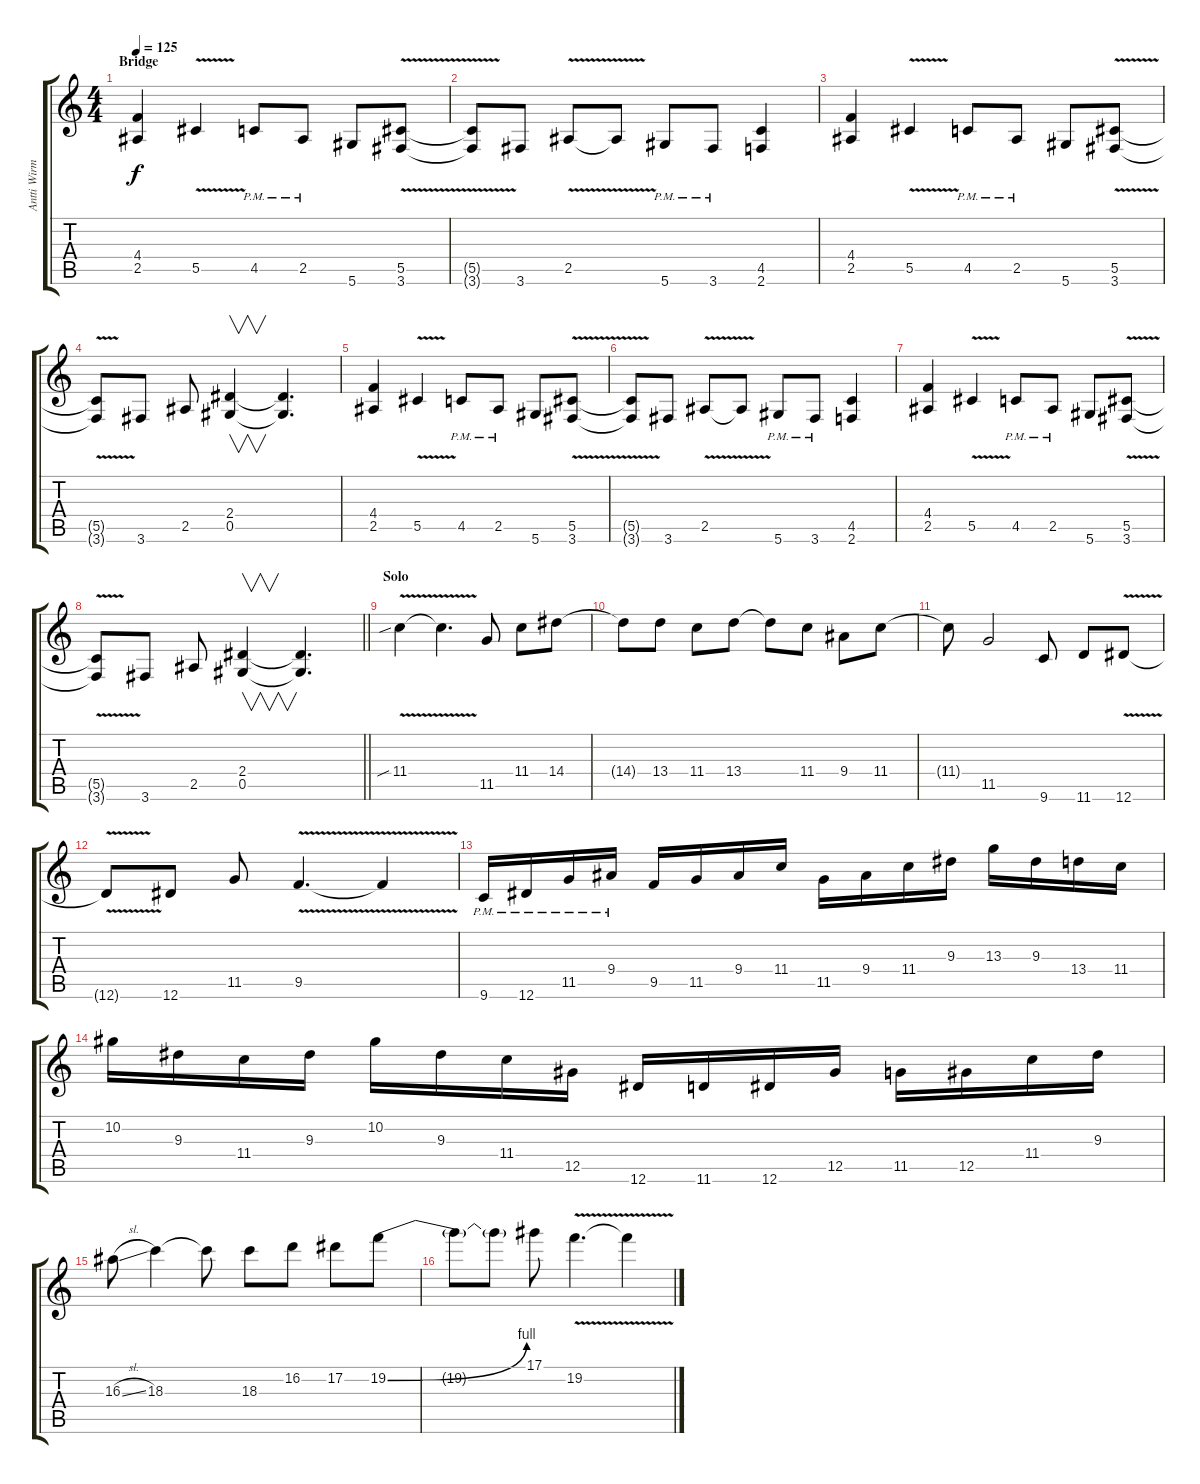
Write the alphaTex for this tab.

\track ("Antti Wirman (Warmen)" "Antti Wirm") {instrument overdrivenguitar}
\staff {score tabs}
\tuning (Eb4 Bb3 Gb3 Db3 Ab2 Eb2) {hide}
\ts (4 4)
\section ("" "Bridge")
\tempo 125
\clef g2
\ks c
(4.4 2.5).4{dy f} 5.5{v}.4 4.5{pm}.8 2.5{pm}.8 5.6.8 (5.5 3.6{v}).8 |
(5.5{t} 3.6{t}).8 3.6.8 2.5{v}.8 2.5{t}.8 5.6{pm}.8 3.6{pm}.8 (4.5 2.6).4 |
(4.4 2.5).4 5.5{v}.4 4.5{pm}.8 2.5{pm}.8 5.6.8 (5.5 3.6{v}).8 |
(5.5{t} 3.6{t}).8 3.6.8 2.5.8 (2.4 0.5).4{v} (2.4{t} 0.5{t}).4{d} |
(4.4 2.5).4 5.5{v}.4 4.5{pm}.8 2.5{pm}.8 5.6.8 (5.5 3.6{v}).8 |
(5.5{t} 3.6{t}).8 3.6.8 2.5{v}.8 2.5{t}.8 5.6{pm}.8 3.6{pm}.8 (4.5 2.6).4 |
(4.4 2.5).4 5.5{v}.4 4.5{pm}.8 2.5{pm}.8 5.6.8 (5.5 3.6{v}).8 |
\barLineRight lightlight
(5.5{t} 3.6{t}).8 3.6.8 2.5.8 (2.4 0.5).4{v} (2.4{t} 0.5{t}).4{d} |
\section ("" "Solo")
11.4{v sib}.4{volume 14} 11.4{t}.4{d} 11.5.8 11.4.8 14.4.8 |
14.4{t}.8 13.4.8 11.4.8 13.4.8 13.4{t}.8 11.4.8 9.4.8 11.4.8 |
11.4{t}.8 11.5.2 9.6.8 11.6.8 12.6{v}.8 |
12.6{t}.8 12.6.8 11.5.8 9.5{v}.4{d} 9.5{t}.4 |
9.6{pm}.16 12.6{pm}.16 11.5{pm}.16 9.4{pm}.16 9.5.16 11.5.16 9.4.16 11.4.16 11.5.16 9.4.16 11.4.16 9.3.16 13.3.16 9.3.16 13.4.16 11.4.16 |
10.2.16 9.3.16 11.4.16 9.3.16 10.2.16 9.3.16 11.4.16 12.5.16 12.6.16 11.6.16 12.6.16 12.5.16 11.5.16 12.5.16 11.4.16 9.3.16 |
16.3{sl}.8 18.3.4 18.3{t}.8 18.3.8 16.2.8 17.2.8 19.2{be (bend 0 0 60 4)}.8 |
19.2{t}.8 19.2{t}.8 17.1.8 19.2{v}.4{d} 19.2{t}.4
